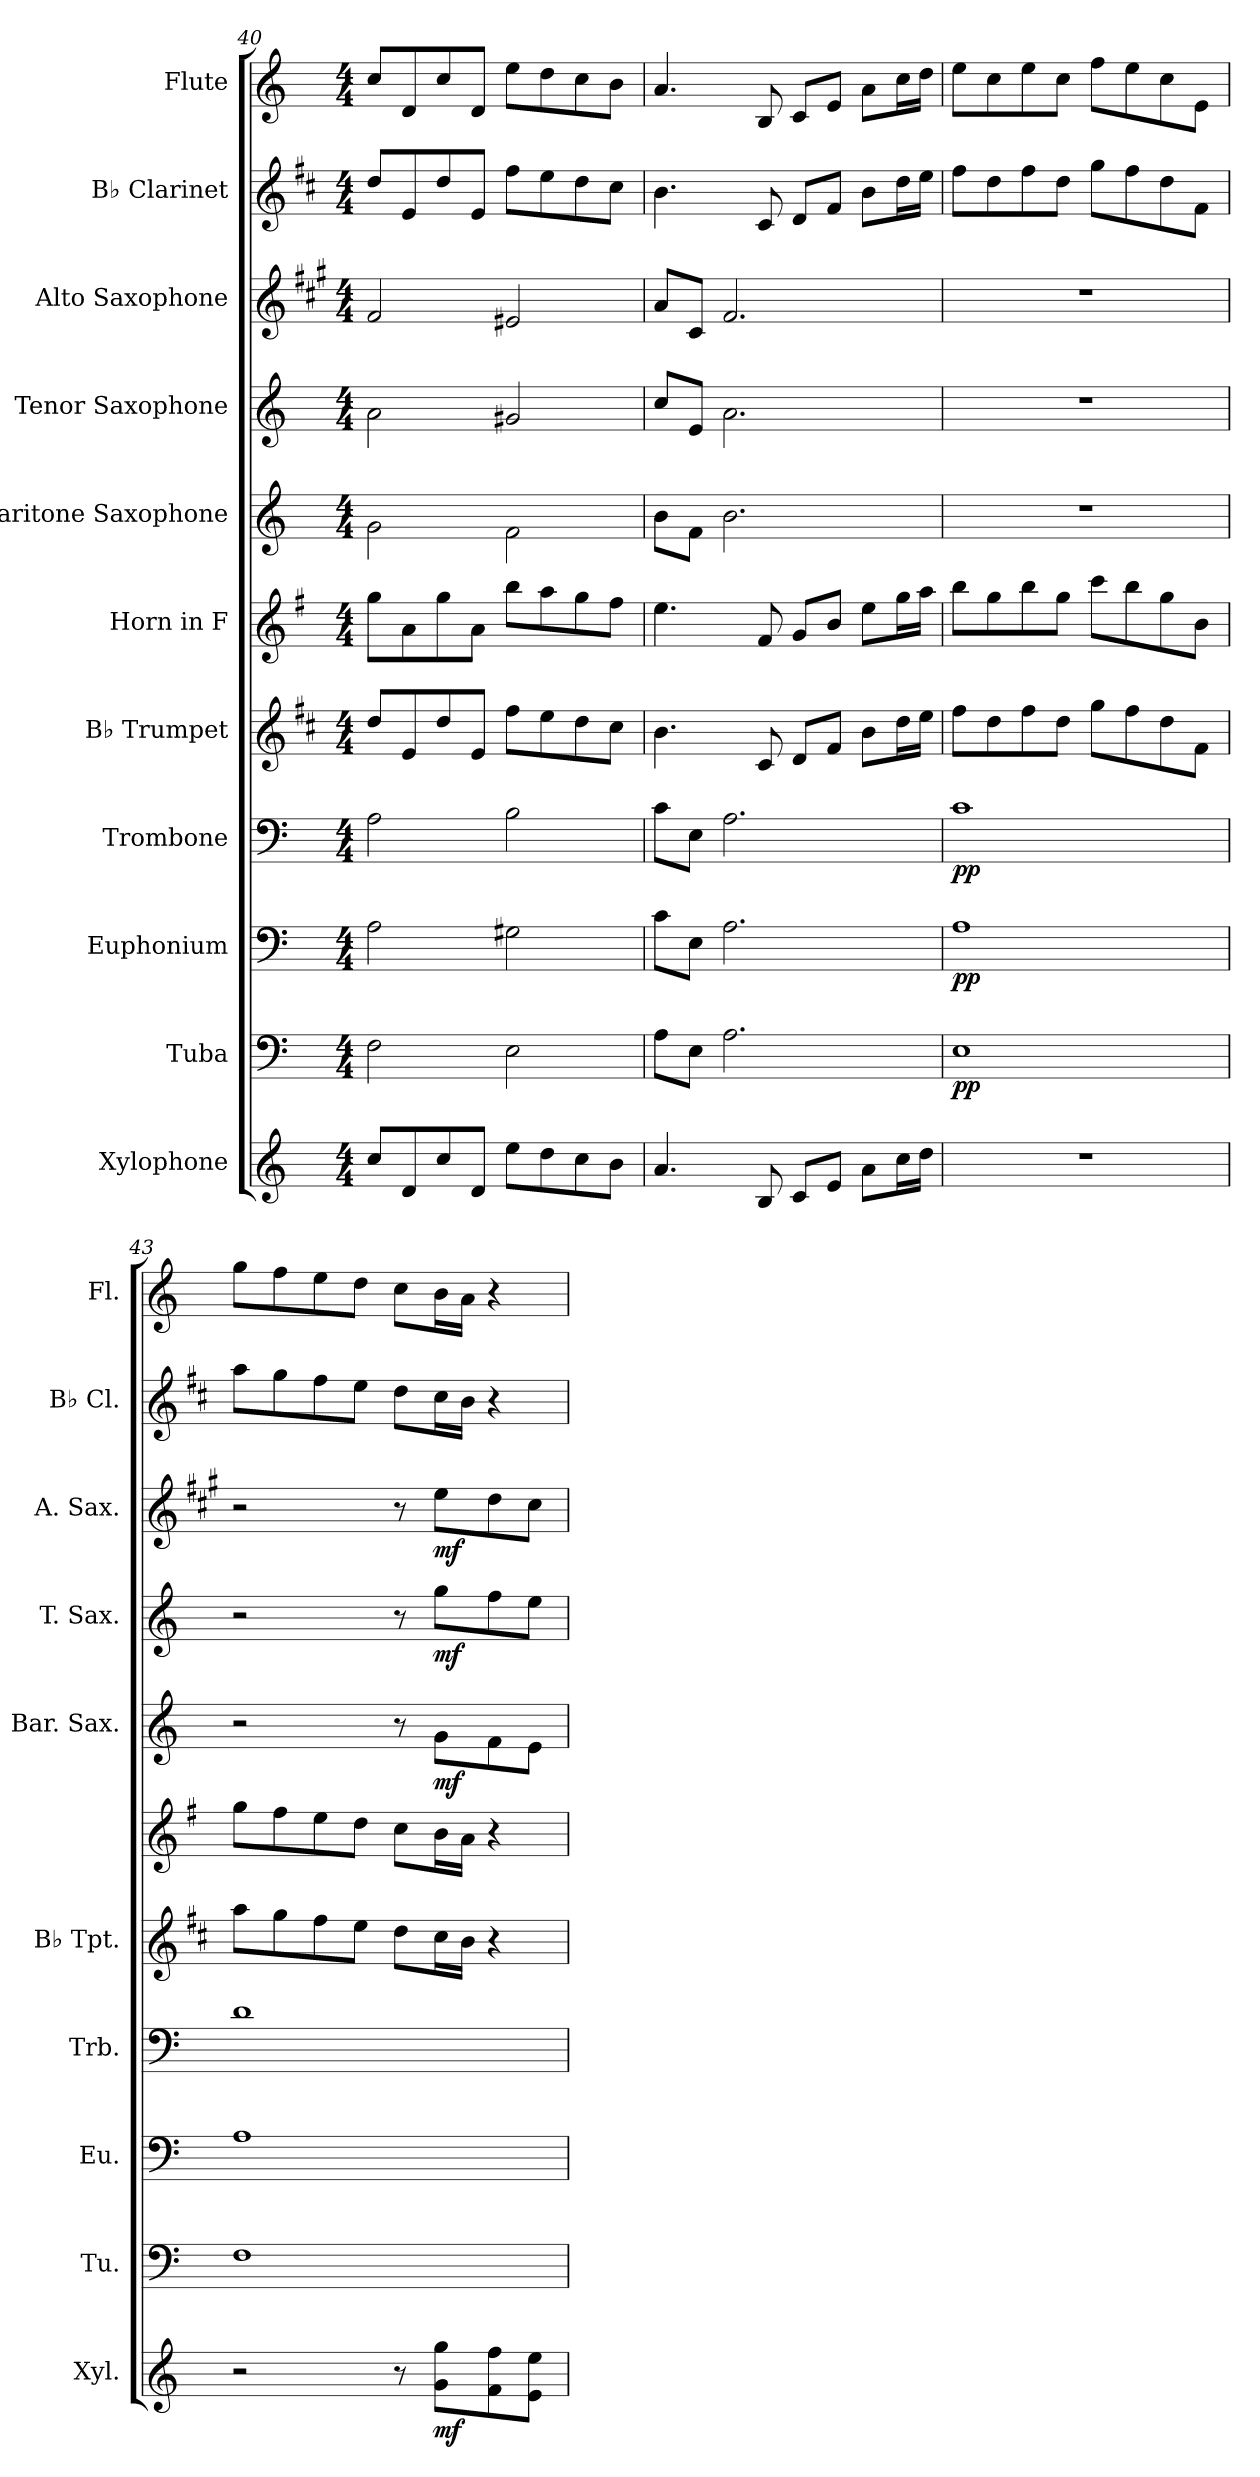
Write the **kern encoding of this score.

**kern	**dynam	**kern	**dynam	**kern	**dynam	**kern	**dynam	**kern	**kern	**kern	**dynam	**kern	**dynam	**kern	**dynam	**kern	**kern
*part11	*part11	*part10	*part10	*part9	*part9	*part8	*part8	*part7	*part6	*part5	*part5	*part4	*part4	*part3	*part3	*part2	*part1
*staff11	*staff11	*staff10	*staff10	*staff9	*staff9	*staff8	*staff8	*staff7	*staff6	*staff5	*staff5	*staff4	*staff4	*staff3	*staff3	*staff2	*staff1
*I"Xylophone	*	*I"Tuba	*	*I"Euphonium	*	*I"Trombone	*	*I"B♭ Trumpet	*I"Horn in F	*I"Baritone Saxophone	*	*I"Tenor Saxophone	*	*I"Alto Saxophone	*	*I"B♭ Clarinet	*I"Flute
*I'Xyl.	*	*I'Tu.	*	*I'Eu.	*	*I'Trb.	*	*I'B♭ Tpt.	*	*I'Bar. Sax.	*	*I'T. Sax.	*	*I'A. Sax.	*	*I'B♭ Cl.	*I'Fl.
*clefG2	*	*clefF4	*	*clefF4	*	*clefF4	*	*clefG2	*clefG2	*clefG2	*	*clefG2	*	*clefG2	*	*clefG2	*clefG2
*ITrd-7c-12	*	*	*	*	*	*	*	*ITrd1c2	*ITrd4c7	*ITrd12c21	*	*ITrd8c14	*	*ITrd5c9	*	*ITrd1c2	*
*k[]	*	*k[]	*	*k[]	*	*k[]	*	*k[]	*k[]	*k[]	*	*k[]	*	*k[]	*	*k[]	*k[]
*M4/4	*	*M4/4	*	*M4/4	*	*M4/4	*	*M4/4	*M4/4	*M4/4	*	*M4/4	*	*M4/4	*	*M4/4	*M4/4
=40	=40	=40	=40	=40	=40	=40	=40	=40	=40	=40	=40	=40	=40	=40	=40	=40	=40
8ccc/L	.	2F\	.	2A\	.	2A\	.	8cc/L	8cc\L	2G\	.	2A\	.	2A/	.	8cc/L	8cc/L
8dd/	.	.	.	.	.	.	.	8d/	8d\	.	.	.	.	.	.	8d/	8d/
8ccc/	.	.	.	.	.	.	.	8cc/	8cc\	.	.	.	.	.	.	8cc/	8cc/
8dd/J	.	.	.	.	.	.	.	8d/J	8d\J	.	.	.	.	.	.	8d/J	8d/J
8eee\L	.	2E\	.	2G#X\	.	2B\	.	8ee\L	8ee\L	2F\	.	2G#X/	.	2G#X/	.	8ee\L	8ee\L
8ddd\	.	.	.	.	.	.	.	8dd\	8dd\	.	.	.	.	.	.	8dd\	8dd\
8ccc\	.	.	.	.	.	.	.	8cc\	8cc\	.	.	.	.	.	.	8cc\	8cc\
8bb\J	.	.	.	.	.	.	.	8b\J	8b\J	.	.	.	.	.	.	8b\J	8b\J
=41	=41	=41	=41	=41	=41	=41	=41	=41	=41	=41	=41	=41	=41	=41	=41	=41	=41
4.aa/	.	8A\L	.	8c\L	.	8c\L	.	4.a\	4.a\	8B\L	.	8c/L	.	8c/L	.	4.a\	4.a/
.	.	8E\J	.	8E\J	.	8E\J	.	.	.	8F\J	.	8E/J	.	8E/J	.	.	.
.	.	2.A\	.	2.A\	.	2.A\	.	.	.	2.B\	.	2.A\	.	2.A/	.	.	.
8b/	.	.	.	.	.	.	.	8B/	8B/	.	.	.	.	.	.	8B/	8B/
8cc/L	.	.	.	.	.	.	.	8c/L	8c/L	.	.	.	.	.	.	8c/L	8c/L
8ee/J	.	.	.	.	.	.	.	8e/J	8e/J	.	.	.	.	.	.	8e/J	8e/J
8aa\L	.	.	.	.	.	.	.	8a\L	8a\L	.	.	.	.	.	.	8a\L	8a\L
16ccc\L	.	.	.	.	.	.	.	16cc\L	16cc\L	.	.	.	.	.	.	16cc\L	16cc\L
16ddd\JJ	.	.	.	.	.	.	.	16dd\JJ	16dd\JJ	.	.	.	.	.	.	16dd\JJ	16dd\JJ
=42	=42	=42	=42	=42	=42	=42	=42	=42	=42	=42	=42	=42	=42	=42	=42	=42	=42
!	!	!	!LO:DY:b	!	!LO:DY:b	!	!LO:DY:b	!	!	!	!	!	!	!	!	!	!
1r	.	1E	pp	1A	pp	1c	pp	8ee\L	8ee\L	1r	.	1r	.	1r	.	8ee\L	8ee\L
.	.	.	.	.	.	.	.	8cc\	8cc\	.	.	.	.	.	.	8cc\	8cc\
.	.	.	.	.	.	.	.	8ee\	8ee\	.	.	.	.	.	.	8ee\	8ee\
.	.	.	.	.	.	.	.	8cc\J	8cc\J	.	.	.	.	.	.	8cc\J	8cc\J
.	.	.	.	.	.	.	.	8ff\L	8ff\L	.	.	.	.	.	.	8ff\L	8ff\L
.	.	.	.	.	.	.	.	8ee\	8ee\	.	.	.	.	.	.	8ee\	8ee\
.	.	.	.	.	.	.	.	8cc\	8cc\	.	.	.	.	.	.	8cc\	8cc\
.	.	.	.	.	.	.	.	8e\J	8e\J	.	.	.	.	.	.	8e\J	8e\J
!!LO:PB:g=z
=43	=43	=43	=43	=43	=43	=43	=43	=43	=43	=43	=43	=43	=43	=43	=43	=43	=43
2r	.	1F	.	1A	.	1d	.	8gg\L	8cc\L	2r	.	2r	.	2r	.	8gg\L	8gg\L
.	.	.	.	.	.	.	.	8ff\	8b\	.	.	.	.	.	.	8ff\	8ff\
.	.	.	.	.	.	.	.	8ee\	8a\	.	.	.	.	.	.	8ee\	8ee\
.	.	.	.	.	.	.	.	8dd\J	8g\J	.	.	.	.	.	.	8dd\J	8dd\J
8r	.	.	.	.	.	.	.	8cc\L	8f\L	8r	.	8r	.	8r	.	8cc\L	8cc\L
!	!LO:DY:b	!	!	!	!	!	!	!	!	!	!LO:DY:b	!	!LO:DY:b	!	!LO:DY:b	!	!
8gg\ 8ggg\L	mf	.	.	.	.	.	.	16b\L	16e\L	8G\L	mf	8g\L	mf	8g\L	mf	16b\L	16b\L
.	.	.	.	.	.	.	.	16a\JJ	16d\JJ	.	.	.	.	.	.	16a\JJ	16a\JJ
8ff\ 8fff\	.	.	.	.	.	.	.	4r	4r	8F\	.	8f\	.	8f\	.	4r	4r
8ee\ 8eee\J	.	.	.	.	.	.	.	.	.	8E\J	.	8e\J	.	8e\J	.	.	.
=	=	=	=	=	=	=	=	=	=	=	=	=	=	=	=	=	=
*-	*-	*-	*-	*-	*-	*-	*-	*-	*-	*-	*-	*-	*-	*-	*-	*-	*-
